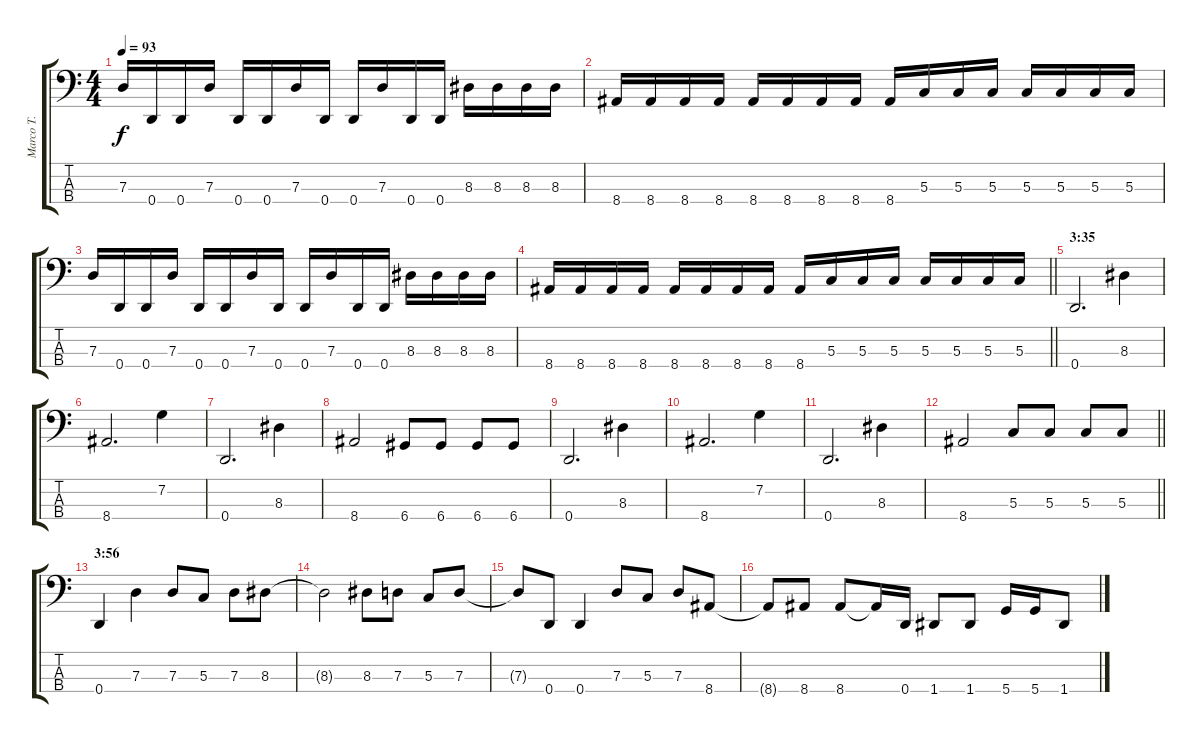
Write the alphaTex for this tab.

\track ("Marco T." "Marco T.") {instrument electricbassfinger}
\staff {score tabs}
\tuning (F2 C2 G1 D1) {hide}
\ts (4 4)
\tempo 93
\clef f4
\ks c
7.3.16{dy f} 0.4.16 0.4.16 7.3.16 0.4.16 0.4.16 7.3.16 0.4.16 0.4.16 7.3.16 0.4.16 0.4.16 8.3.16 8.3.16 8.3.16 8.3.16 |
8.4.16 8.4.16 8.4.16 8.4.16 8.4.16 8.4.16 8.4.16 8.4.16 8.4.16 5.3.16 5.3.16 5.3.16 5.3.16 5.3.16 5.3.16 5.3.16 |
7.3.16 0.4.16 0.4.16 7.3.16 0.4.16 0.4.16 7.3.16 0.4.16 0.4.16 7.3.16 0.4.16 0.4.16 8.3.16 8.3.16 8.3.16 8.3.16 |
\barLineRight lightlight
8.4.16 8.4.16 8.4.16 8.4.16 8.4.16 8.4.16 8.4.16 8.4.16 8.4.16 5.3.16 5.3.16 5.3.16 5.3.16 5.3.16 5.3.16 5.3.16 |
\section ("" "3:35")
0.4.2{d} 8.3.4 |
8.4.2{d} 7.2.4 |
0.4.2{d} 8.3.4 |
8.4.2 6.4.8 6.4.8 6.4.8 6.4.8 |
0.4.2{d} 8.3.4 |
8.4.2{d} 7.2.4 |
0.4.2{d} 8.3.4 |
\barLineRight lightlight
8.4.2 5.3.8 5.3.8 5.3.8 5.3.8 |
\section ("" "3:56")
0.4.4 7.3.4 7.3.8 5.3.8 7.3.8 8.3.8 |
8.3{t}.2 8.3.8 7.3.8 5.3.8 7.3.8 |
7.3{t}.8 0.4.8 0.4.4 7.3.8 5.3.8 7.3.8 8.4.8 |
8.4{t}.8 8.4.8 8.4.8 8.4{t}.16 0.4.16 1.4.8 1.4.8 5.4.16 5.4.16 1.4.8
